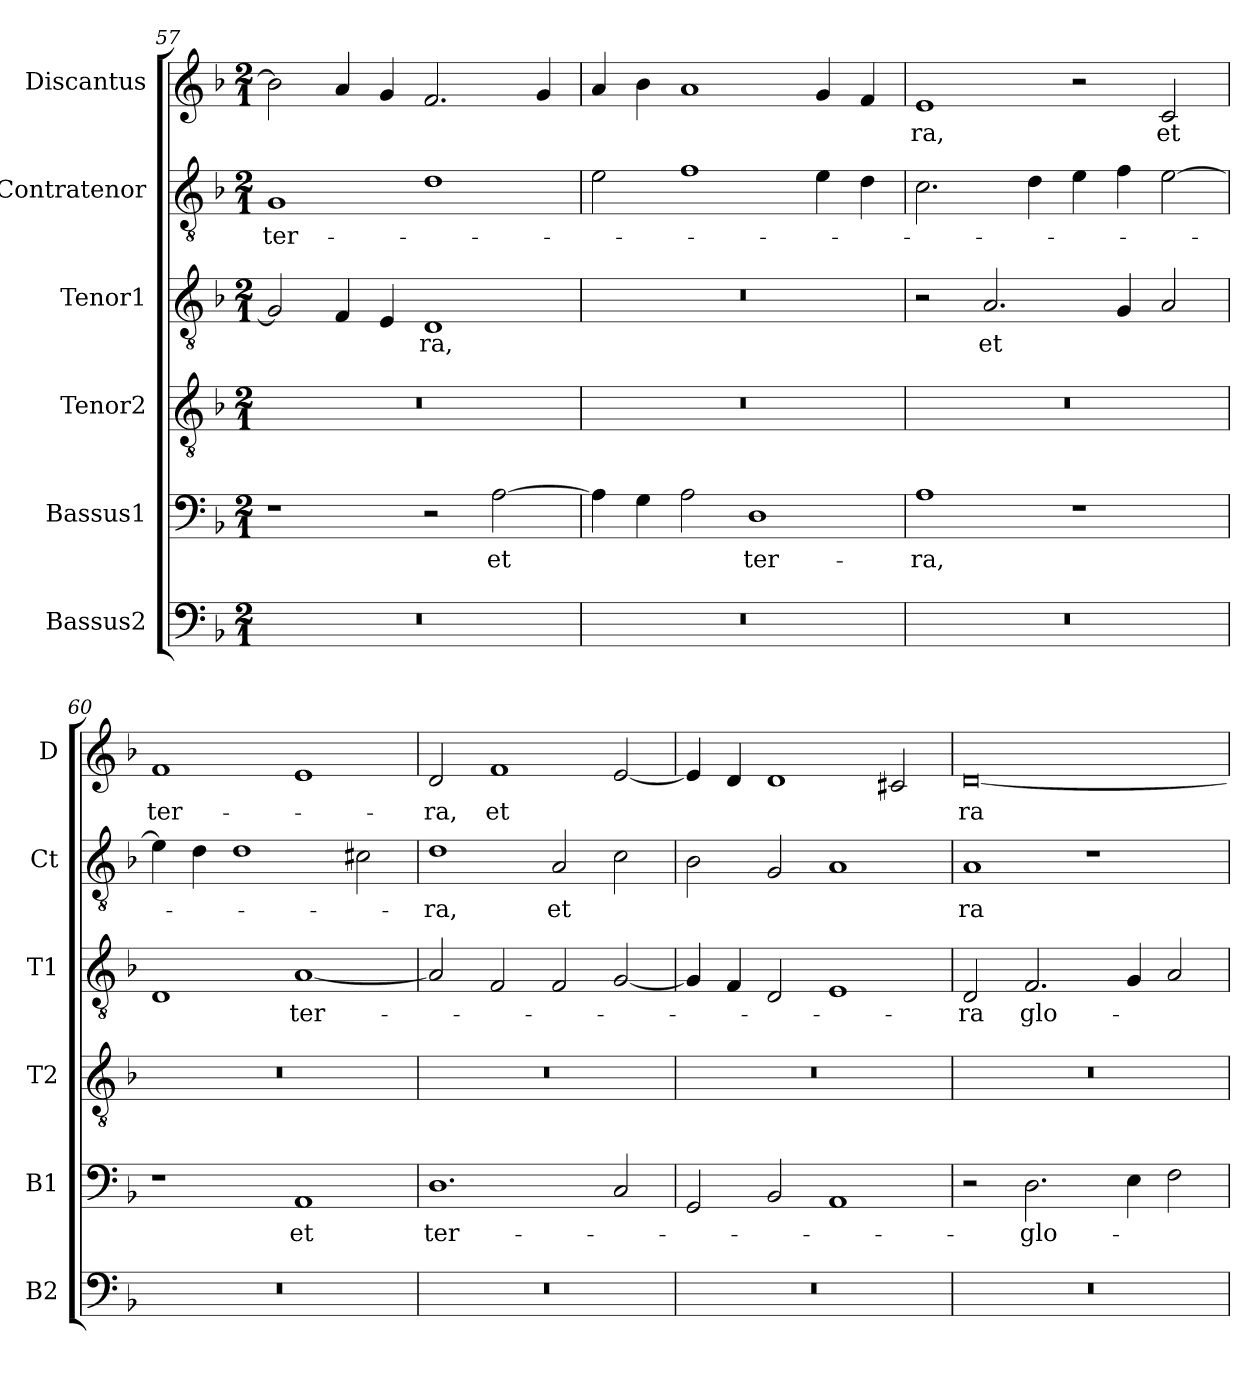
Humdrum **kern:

**kern	**kern	**text	**kern	**kern	**text	**kern	**text	**kern	**text
*part6	*part5	*part5	*part4	*part3	*part3	*part2	*part2	*part1	*part1
*staff6	*staff5	*staff5	*staff4	*staff3	*staff3	*staff2	*staff2	*staff1	*staff1
*I"Bassus2	*I"Bassus1	*	*I"Tenor2	*I"Tenor1	*	*I"Contratenor	*	*I"Discantus	*
*I'B2	*I'B1	*	*I'T2	*I'T1	*	*I'Ct	*	*I'D	*
*clefF4	*clefF4	*	*clefGv2	*clefGv2	*	*clefGv2	*	*clefG2	*
*k[b-]	*k[b-]	*	*k[b-]	*k[b-]	*	*k[b-]	*	*k[b-]	*
*M2/1	*M2/1	*	*M2/1	*M2/1	*	*M2/1	*	*M2/1	*
=57	=57	=57	=57	=57	=57	=57	=57	=57	=57
0r	1r	.	0r	2G]	.	1G	ter-	2b-]	.
.	.	.	.	4F	.	.	.	4a	.
.	.	.	.	4E	.	.	.	4g	.
.	2r	.	.	1D	-ra,	1d	.	2.f	.
.	[2A	et	.	.	.	.	.	.	.
.	.	.	.	.	.	.	.	4g	.
=58	=58	=58	=58	=58	=58	=58	=58	=58	=58
0r	4A]	.	0r	0r	.	2e	.	4a	.
.	4G	.	.	.	.	.	.	4b-	.
.	2A	.	.	.	.	1f	.	1a	.
.	1D	ter-	.	.	.	.	.	.	.
.	.	.	.	.	.	4e	.	4g	.
.	.	.	.	.	.	4d	.	4f	.
=59	=59	=59	=59	=59	=59	=59	=59	=59	=59
0r	1A	-ra,	0r	2r	.	2.c	.	1e	-ra,
.	.	.	.	2.A	et	.	.	.	.
.	.	.	.	.	.	4d	.	.	.
.	1r	.	.	.	.	4e	.	2r	.
.	.	.	.	4G	.	4f	.	.	.
.	.	.	.	2A	.	[2e	.	2c	et
=60	=60	=60	=60	=60	=60	=60	=60	=60	=60
0r	1r	.	0r	1D	.	4e]	.	1f	ter-
.	.	.	.	.	.	4d	.	.	.
.	.	.	.	.	.	1d	.	.	.
.	1AA	et	.	[1A	ter-	.	.	1e	.
.	.	.	.	.	.	2c#X	.	.	.
=61	=61	=61	=61	=61	=61	=61	=61	=61	=61
0r	1.D	ter-	0r	2A]	.	1d	-ra,	2d	-ra,
.	.	.	.	2F	.	.	.	1f	et
.	.	.	.	2F	.	2A	et	.	.
.	2C	.	.	[2G	.	2c	.	[2e	.
=62	=62	=62	=62	=62	=62	=62	=62	=62	=62
0r	2GG	.	0r	4G]	.	2B-	.	4e]	.
.	.	.	.	4F	.	.	.	4d	.
.	2BB-	.	.	2D	.	2G	.	1d	.
.	1AA	.	.	1E	.	1A	.	.	.
.	.	.	.	.	.	.	.	2c#X	.
=63	=63	=63	=63	=63	=63	=63	=63	=63	=63
0r	2r	.	0r	2D	-ra	1A	ra	[0d	ra
.	2.D	-glo-	.	2.F	glo-	.	.	.	.
.	.	.	.	.	.	1r	.	.	.
.	4E	.	.	4G	.	.	.	.	.
.	2F	.	.	2A	.	.	.	.	.
=	=	=	=	=	=	=	=	=	=
*-	*-	*-	*-	*-	*-	*-	*-	*-	*-
